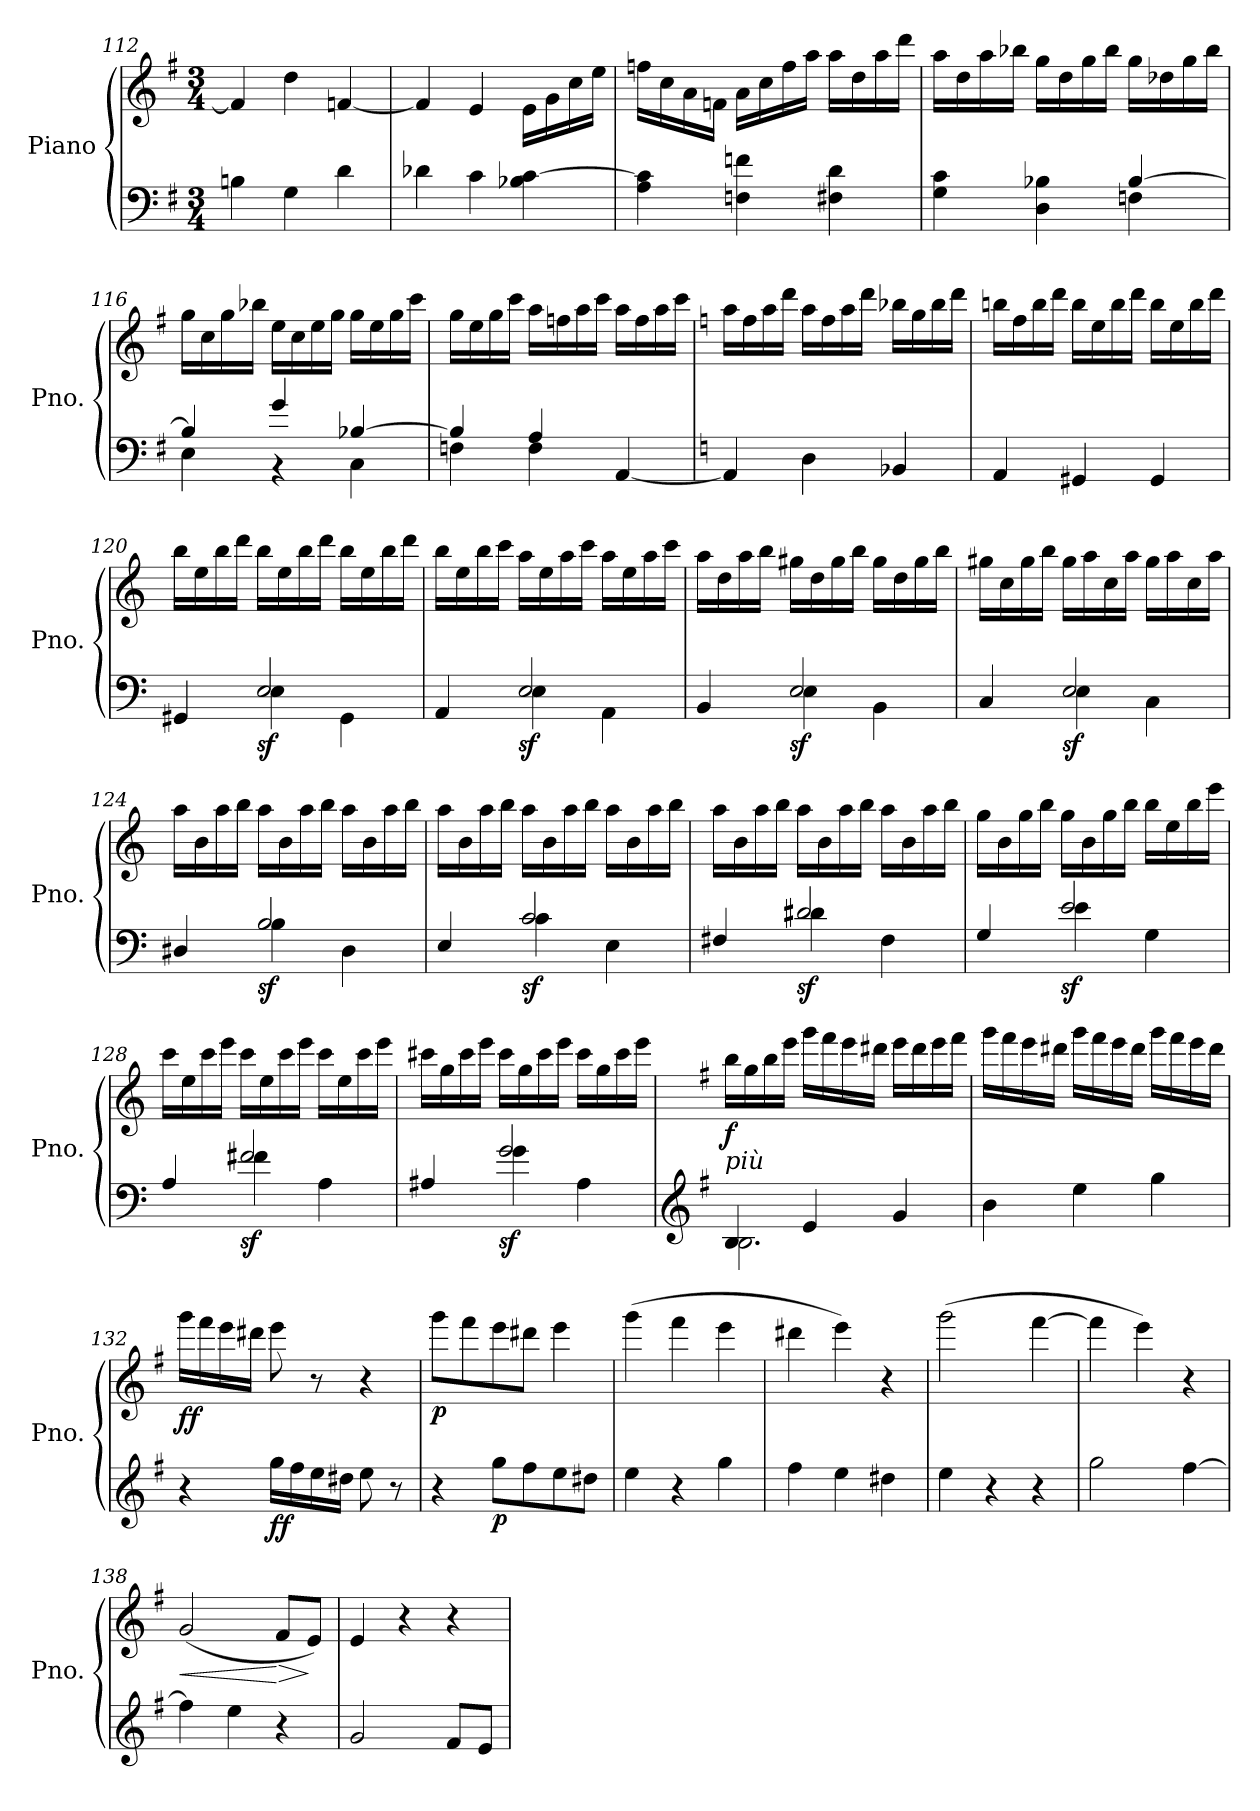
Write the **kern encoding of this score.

**kern	**kern	**dynam
*part1	*part1	*part1
*staff2	*staff1	*staff1/2
*I"Piano	*	*
*I'Pno.	*	*
*clefF4	*clefG2	*
*k[f#]	*k[f#]	*
*M3/4	*M3/4	*
=112	=112	=112
4Bn\	4f/]	.
4G\	4dd\	.
4d\	[4fn/	.
=113	=113	=113
4d-X\	4f/]	.
4c\	4e/	.
4B-X\ [4c\	16e\LL	.
.	16g\	.
.	16cc\	.
.	16ee\JJ	.
!!LO:PB:g=z
=114	=114	=114
4A\ 4c\]	16ffn\LL	.
.	16cc\	.
.	16a\	.
.	16fn\JJ	.
4Fn\ 4fn\	16a\LL	.
.	16cc\	.
.	16ff\	.
.	16aa\JJ	.
4F#X\ 4d\	16aa\LL	.
.	16dd\	.
.	16aa\	.
.	16ddd\JJ	.
=115	=115	=115
*^	*	*
4G\ 4c\	2ryy	16aa\LL	.
.	.	16dd\	.
.	.	16aa\	.
.	.	16bb-X\JJ	.
4D\ 4B-X\	.	16gg\LL	.
.	.	16dd\	.
.	.	16gg\	.
.	.	16bb-\JJ	.
[4B-/	4Fn\	16gg\LL	.
.	.	16dd-X\	.
.	.	16gg\	.
.	.	16bb-\JJ	.
=116	=116	=116	=116
4B-/]	4E\	16gg\LL	.
.	.	16cc\	.
.	.	16gg\	.
.	.	16bb-X\JJ	.
4g/	4r	16ee\LL	.
.	.	16cc\	.
.	.	16ee\	.
.	.	16gg\JJ	.
[4B-X/	4C\	16gg\LL	.
.	.	16ee\	.
.	.	16gg\	.
.	.	16ccc\JJ	.
!!LO:LB:g=z
=117	=117	=117	=117
4B-/]	4Fn\	16gg\LL	.
.	.	16ee\	.
.	.	16gg\	.
.	.	16ccc\JJ	.
4A/	4F\	16aa\LL	.
.	.	16ffn\	.
.	.	16aa\	.
.	.	16ccc\JJ	.
[4AA/	4ryy	16aa\LL	.
.	.	16ff\	.
.	.	16aa\	.
.	.	16ccc\JJ	.
*v	*v	*	*
=118	=118	=118
*k[]	*k[]	*
!	!	!LO:DY:b
4AA/]	16aa\LL	other-dynamics
.	16ff\	.
.	16aa\	.
.	16ddd\JJ	.
4D\	16aa\LL	.
.	16ff\	.
.	16aa\	.
.	16ddd\JJ	.
4BB-X/	16bb-X\LL	.
.	16gg\	.
.	16bb-\	.
.	16ddd\JJ	.
!!LO:LB:g=z
=119	=119	=119
4AA/	16bbn\LL	.
.	16ff\	.
.	16bb\	.
.	16ddd\JJ	.
4GG#X/	16bb\LL	.
.	16ee\	.
.	16bb\	.
.	16ddd\JJ	.
4GG#/	16bb\LL	.
.	16ee\	.
.	16bb\	.
.	16ddd\JJ	.
!!LO:LB:g=z
=120	=120	=120
*^	*	*
4GG#X/	4ryy	16bb\LL	.
.	.	16ee\	.
.	.	16bb\	.
.	.	16ddd\JJ	.
!	!	!	!LO:DY:b=2
2E/	4E\	16bb\LL	sf
.	.	16ee\	.
.	.	16bb\	.
.	.	16ddd\JJ	.
.	4GG#\	16bb\LL	.
.	.	16ee\	.
.	.	16bb\	.
.	.	16ddd\JJ	.
=121	=121	=121	=121
4AA/	4ryy	16bb\LL	.
.	.	16ee\	.
.	.	16bb\	.
.	.	16ccc\JJ	.
!	!	!	!LO:DY:b=2
2E/	4E\	16aa\LL	sf
.	.	16ee\	.
.	.	16aa\	.
.	.	16ccc\JJ	.
.	4AA\	16aa\LL	.
.	.	16ee\	.
.	.	16aa\	.
.	.	16ccc\JJ	.
=122	=122	=122	=122
4BB/	4ryy	16aa\LL	.
.	.	16dd\	.
.	.	16aa\	.
.	.	16bb\JJ	.
!	!	!	!LO:DY:b=2
2E/	4E\	16gg#X\LL	sf
.	.	16dd\	.
.	.	16gg#\	.
.	.	16bb\JJ	.
.	4BB\	16gg#\LL	.
.	.	16dd\	.
.	.	16gg#\	.
.	.	16bb\JJ	.
!!LO:LB:g=z
=123	=123	=123	=123
4C/	4ryy	16gg#X\LL	.
.	.	16cc\	.
.	.	16gg#\	.
.	.	16bb\JJ	.
!	!	!	!LO:DY:b=2
2E/	4E\	16gg#\LL	sf
.	.	16aa\	.
.	.	16cc\	.
.	.	16aa\JJ	.
.	4C\	16gg#\LL	.
.	.	16aa\	.
.	.	16cc\	.
.	.	16aa\JJ	.
=124	=124	=124	=124
4D#X/	4ryy	16aa\LL	.
.	.	16b\	.
.	.	16aa\	.
.	.	16bb\JJ	.
!	!	!	!LO:DY:b=2
2B/	4B\	16aa\LL	sf
.	.	16b\	.
.	.	16aa\	.
.	.	16bb\JJ	.
.	4D#\	16aa\LL	.
.	.	16b\	.
.	.	16aa\	.
.	.	16bb\JJ	.
=125	=125	=125	=125
4E/	4ryy	16aa\LL	.
.	.	16b\	.
.	.	16aa\	.
.	.	16bb\JJ	.
!	!	!	!LO:DY:b=2
2c/	4c\	16aa\LL	sf
.	.	16b\	.
.	.	16aa\	.
.	.	16bb\JJ	.
.	4E\	16aa\LL	.
.	.	16b\	.
.	.	16aa\	.
.	.	16bb\JJ	.
!!LO:LB:g=z
=126	=126	=126	=126
4F#X/	4ryy	16aa\LL	.
.	.	16b\	.
.	.	16aa\	.
.	.	16bb\JJ	.
!	!	!	!LO:DY:b=2
2d#X/	4d#\	16aa\LL	sf
.	.	16b\	.
.	.	16aa\	.
.	.	16bb\JJ	.
.	4F#\	16aa\LL	.
.	.	16b\	.
.	.	16aa\	.
.	.	16bb\JJ	.
=127	=127	=127	=127
4G/	4ryy	16gg\LL	.
.	.	16b\	.
.	.	16gg\	.
.	.	16bb\JJ	.
!	!	!	!LO:DY:b=2
2e/	4e\	16gg\LL	sf
.	.	16b\	.
.	.	16gg\	.
.	.	16bb\JJ	.
.	4G\	16bb\LL	.
.	.	16ee\	.
.	.	16bb\	.
.	.	16eee\JJ	.
=128	=128	=128	=128
4A/	4ryy	16ccc\LL	.
.	.	16ee\	.
.	.	16ccc\	.
.	.	16eee\JJ	.
!	!	!	!LO:DY:b=2
2f#X/	4f#\	16ccc\LL	sf
.	.	16ee\	.
.	.	16ccc\	.
.	.	16eee\JJ	.
.	4A\	16ccc\LL	.
.	.	16ee\	.
.	.	16ccc\	.
.	.	16eee\JJ	.
!!LO:PB:g=z
=129	=129	=129	=129
4A#X/	4ryy	16ccc#X\LL	.
.	.	16gg\	.
.	.	16ccc#\	.
.	.	16eee\JJ	.
!	!	!	!LO:DY:b=2
2g/	4g\	16ccc#\LL	sf
.	.	16gg\	.
.	.	16ccc#\	.
.	.	16eee\JJ	.
.	4A#\	16ccc#\LL	.
.	.	16gg\	.
.	.	16ccc#\	.
.	.	16eee\JJ	.
=130	=130	=130	=130
*clefG2	*	*	*
*k[f#]	*	*k[f#]	*
!	!	!LO:TX:b:i:t=più	!
!	!	!	!LO:DY:b
4B/	2.B\	16bb\LL	f
.	.	16gg\	.
.	.	16bb\	.
.	.	16eee\JJ	.
4e/	.	16ggg\LL	.
.	.	16fff#\	.
.	.	16eee\	.
.	.	16ddd#X\JJ	.
4g/	.	16eee\LL	.
.	.	16ddd#\	.
.	.	16eee\	.
.	.	16fff#\JJ	.
*v	*v	*	*
!!LO:LB:g=z
=131	=131	=131
4b\	16ggg\LL	.
.	16fff#\	.
.	16eee\	.
.	16ddd#X\JJ	.
4ee\	16ggg\LL	.
.	16fff#\	.
.	16eee\	.
.	16ddd#\JJ	.
4gg\	16ggg\LL	.
.	16fff#\	.
.	16eee\	.
.	16ddd#\JJ	.
!!LO:LB:g=z
=132	=132	=132
!	!	!LO:DY:b
4r	16ggg\LL	ff
.	16fff#\	.
.	16eee\	.
.	16ddd#X\JJ	.
!	!	!LO:DY:b=2
16gg\LL	8eee\	ff
16ff#\	.	.
16ee\	8r	.
16dd#X\JJ	.	.
8ee\	4r	.
8r	.	.
=133	=133	=133
!	!	!LO:DY:b
4r	8ggg\L	p
.	8fff#\	.
!	!	!LO:DY:b=2
8gg\L	8eee\	p
8ff#\	8ddd#X\J	.
8ee\	4eee\	.
8dd#X\J	.	.
=134	=134	=134
!	!	!LO:DY:b
4ee\	(4ggg\	other-dynamics
4r	4fff#\	.
4gg\	4eee\	.
=135	=135	=135
4ff#\	4ddd#X\	.
4ee\	4eee\)	.
4dd#X\	4r	.
=136	=136	=136
4ee\	(2ggg\	.
4r	.	.
4r	[4fff#\	.
=137	=137	=137
2gg\	4fff#\]	.
.	4eee\)	.
[4ff#\	4r	.
!!LO:LB:g=z
=138	=138	=138
!	!	!LO:HP:b
4ff#\]	(2g/	<
4ee\	.	.
!	!	!LO:HP:n=1:b
4r	8f#/L	[ >
.	8e/J)	]
!!LO:LB:g=z
=139	=139	=139
2g/	4e/	.
.	4r	.
8f#/L	4r	.
8e/J	.	.
=	=	=
*-	*-	*-
